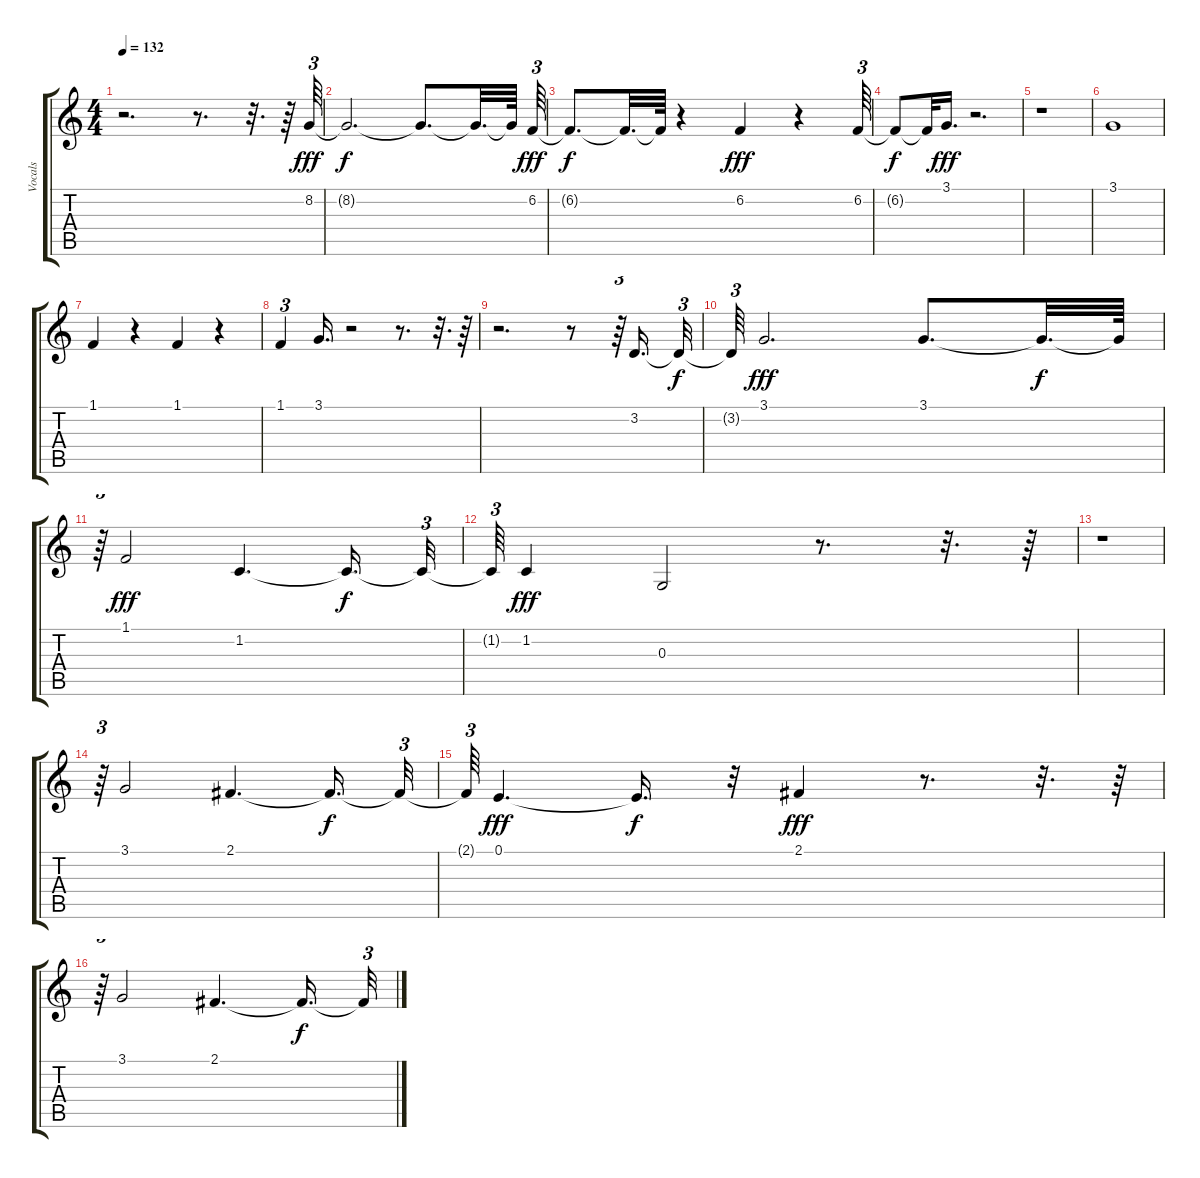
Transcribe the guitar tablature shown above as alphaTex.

\track ("Vocals" "Vocals") {instrument tenorsax}
\staff {score tabs}
\tuning (E4 B3 G3 D3 A2 E2) {hide}
\ts (4 4)
\tempo 132
\clef g2
\ks c
r.2{d dy fff} r.8{d} r.32{d} r.64 8.2.64{tu (3 2)} |
8.2{t}.2{d dy f} 8.2{t}.8{d} 8.2{t}.32{d} 8.2{t}.64 6.2.64{tu (3 2) dy fff} |
6.2{t}.8{d dy f} 6.2{t}.32{d} 6.2{t}.64 r.4 6.2.4{dy fff} r.4 6.2.64{tu (3 2)} |
6.2{t}.8{dy f} 6.2{t}.32 3.1.16{d dy fff} r.2{d} |
r.1 |
3.1.1 |
1.1.4 r.4 1.1.4 r.4 |
1.1.4{tu (3 2)} 3.1.16{d} r.2 r.8{d} r.32{d} r.64 |
r.2{d} r.8 r.64{tu (3 2)} 3.2.16{d} 3.2{t}.32{tu (3 2) dy f} |
3.2{t}.64{tu (3 2)} 3.1.2{d dy fff} 3.1.8{d} 3.1{t}.32{d dy f} 3.1{t}.64 |
r.64{tu (3 2)} 1.1.2{dy fff} 1.2.4{d} 1.2{t}.16{d dy f} 1.2{t}.32{tu (3 2)} |
1.2{t}.64{tu (3 2)} 1.2.4{dy fff} 0.3.2 r.8{d} r.32{d} r.64 |
r.1 |
r.64{tu (3 2)} 3.1.2 2.1.4{d} 2.1{t}.16{d dy f} 2.1{t}.32{tu (3 2)} |
2.1{t}.64{tu (3 2)} 0.1.4{d dy fff} 0.1{t}.16{d dy f} r.32 2.1.4{dy fff} r.8{d} r.32{d} r.64 |
r.64{tu (3 2)} 3.1.2 2.1.4{d} 2.1{t}.16{d dy f} 2.1{t}.32{tu (3 2)}
